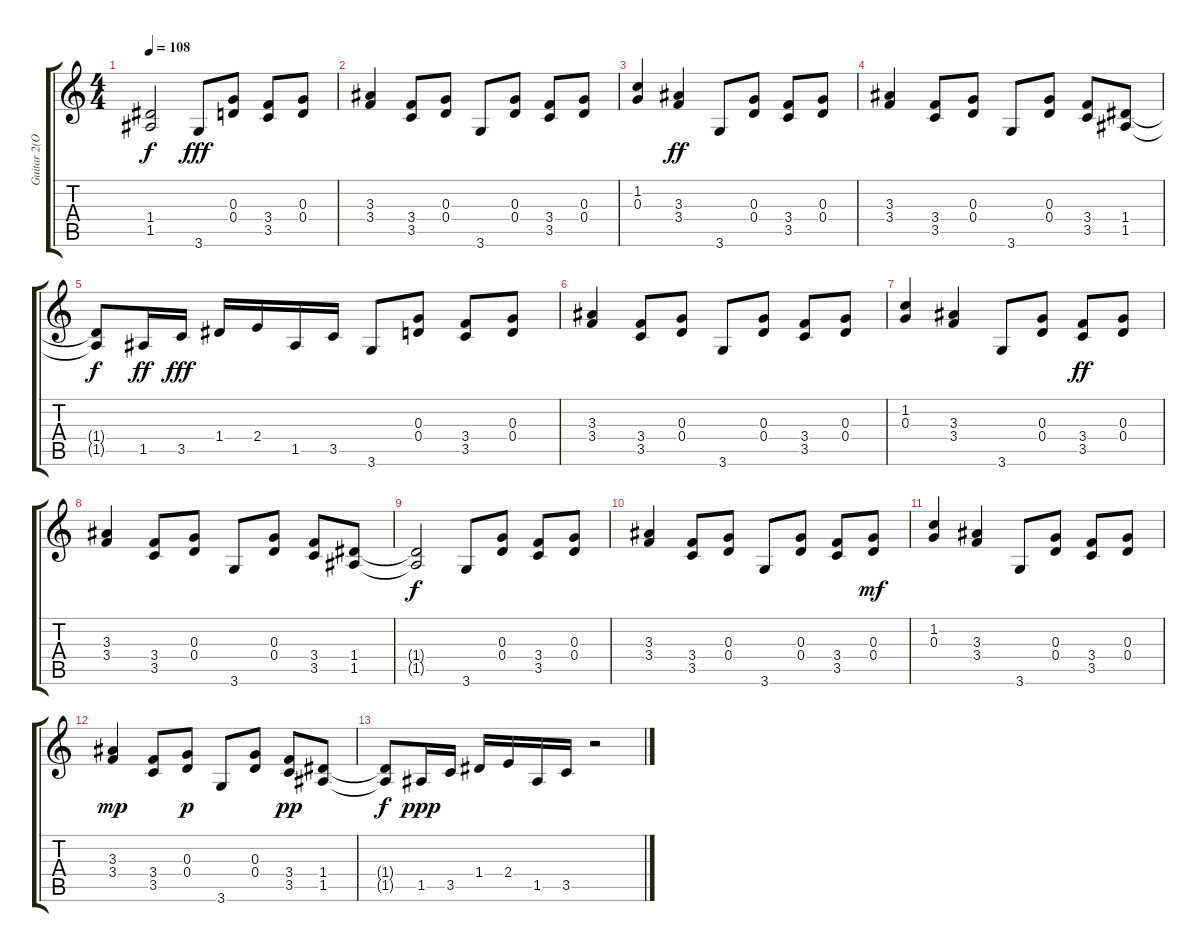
\track ("Guitar 2(Overdriven)" "Guitar 2(O") {instrument overdrivenguitar}
\staff {score tabs}
\tuning (E4 B3 G3 D3 A2 E2) {hide}
\ts (4 4)
\tempo 108
\clef g2
\ks c
(1.4{t} 1.5{t}).2{dy f} 3.6.8{dy fff} (0.3 0.4).8 (3.4 3.5).8 (0.3 0.4).8 |
(3.3 3.4).4 (3.4 3.5).8 (0.3 0.4).8 3.6.8 (0.3 0.4).8 (3.4 3.5).8 (0.3 0.4).8 |
(1.2 0.3).4 (3.3 3.4).4{dy ff} 3.6.8 (0.3 0.4).8 (3.4 3.5).8 (0.3 0.4).8 |
(3.3 3.4).4 (3.4 3.5).8 (0.3 0.4).8 3.6.8 (0.3 0.4).8 (3.4 3.5).8 (1.4 1.5).8 |
(1.4{t} 1.5{t}).8{dy f} 1.5.16{dy ff} 3.5.16{dy fff} 1.4.16 2.4.16 1.5.16 3.5.16 3.6.8 (0.3 0.4).8 (3.4 3.5).8 (0.3 0.4).8 |
(3.3 3.4).4 (3.4 3.5).8 (0.3 0.4).8 3.6.8 (0.3 0.4).8 (3.4 3.5).8 (0.3 0.4).8 |
(1.2 0.3).4 (3.3 3.4).4 3.6.8 (0.3 0.4).8 (3.4 3.5).8{dy ff} (0.3 0.4).8 |
(3.3 3.4).4 (3.4 3.5).8 (0.3 0.4).8 3.6.8 (0.3 0.4).8 (3.4 3.5).8 (1.4 1.5).8 |
(1.4{t} 1.5{t}).2{dy f} 3.6.8 (0.3 0.4).8 (3.4 3.5).8 (0.3 0.4).8 |
(3.3 3.4).4 (3.4 3.5).8 (0.3 0.4).8 3.6.8 (0.3 0.4).8 (3.4 3.5).8 (0.3 0.4).8{dy mf} |
(1.2 0.3).4 (3.3 3.4).4 3.6.8 (0.3 0.4).8 (3.4 3.5).8 (0.3 0.4).8 |
(3.3 3.4).4{dy mp} (3.4 3.5).8 (0.3 0.4).8{dy p} 3.6.8 (0.3 0.4).8 (3.4 3.5).8{dy pp} (1.4 1.5).8 |
(1.4{t} 1.5{t}).8{dy f} 1.5.16{dy ppp} 3.5.16 1.4.16 2.4.16 1.5.16 3.5.16 r.2
